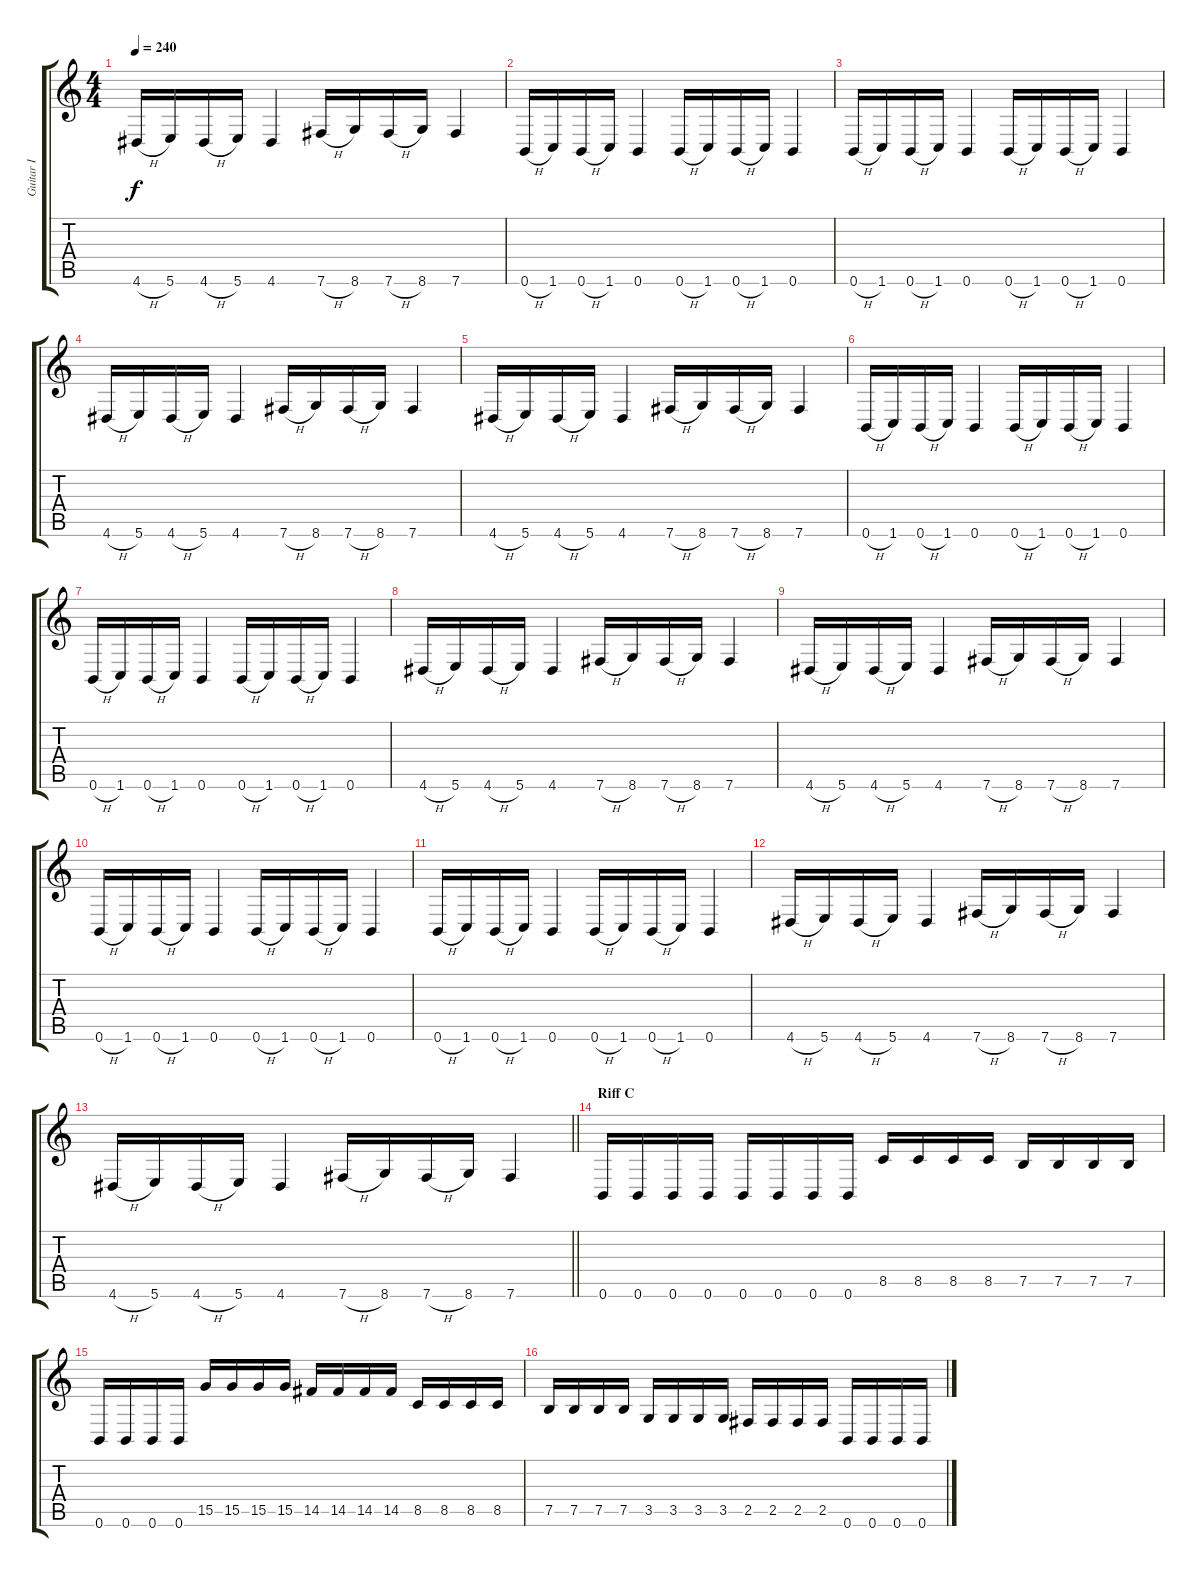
\track ("Guitar I" "Guitar I") {instrument distortionguitar}
\staff {score tabs}
\tuning (B3 Gb3 D3 A2 E2 B1) {hide}
\ts (4 4)
\tempo 240
\clef g2
\ks c
4.6{h}.16{dy f} 5.6.16 4.6{h}.16 5.6.16 4.6.4 7.6{h}.16 8.6.16 7.6{h}.16 8.6.16 7.6.4 |
0.6{h}.16 1.6.16 0.6{h}.16 1.6.16 0.6.4 0.6{h}.16 1.6.16 0.6{h}.16 1.6.16 0.6.4 |
0.6{h}.16 1.6.16 0.6{h}.16 1.6.16 0.6.4 0.6{h}.16 1.6.16 0.6{h}.16 1.6.16 0.6.4 |
4.6{h}.16 5.6.16 4.6{h}.16 5.6.16 4.6.4 7.6{h}.16 8.6.16 7.6{h}.16 8.6.16 7.6.4 |
4.6{h}.16 5.6.16 4.6{h}.16 5.6.16 4.6.4 7.6{h}.16 8.6.16 7.6{h}.16 8.6.16 7.6.4 |
0.6{h}.16 1.6.16 0.6{h}.16 1.6.16 0.6.4 0.6{h}.16 1.6.16 0.6{h}.16 1.6.16 0.6.4 |
0.6{h}.16 1.6.16 0.6{h}.16 1.6.16 0.6.4 0.6{h}.16 1.6.16 0.6{h}.16 1.6.16 0.6.4 |
4.6{h}.16 5.6.16 4.6{h}.16 5.6.16 4.6.4 7.6{h}.16 8.6.16 7.6{h}.16 8.6.16 7.6.4 |
4.6{h}.16 5.6.16 4.6{h}.16 5.6.16 4.6.4 7.6{h}.16 8.6.16 7.6{h}.16 8.6.16 7.6.4 |
0.6{h}.16 1.6.16 0.6{h}.16 1.6.16 0.6.4 0.6{h}.16 1.6.16 0.6{h}.16 1.6.16 0.6.4 |
0.6{h}.16 1.6.16 0.6{h}.16 1.6.16 0.6.4 0.6{h}.16 1.6.16 0.6{h}.16 1.6.16 0.6.4 |
4.6{h}.16 5.6.16 4.6{h}.16 5.6.16 4.6.4 7.6{h}.16 8.6.16 7.6{h}.16 8.6.16 7.6.4 |
\barLineRight lightlight
4.6{h}.16 5.6.16 4.6{h}.16 5.6.16 4.6.4 7.6{h}.16 8.6.16 7.6{h}.16 8.6.16 7.6.4 |
\section ("" "Riff C")
0.6.16 0.6.16 0.6.16 0.6.16 0.6.16 0.6.16 0.6.16 0.6.16 8.5.16 8.5.16 8.5.16 8.5.16 7.5.16 7.5.16 7.5.16 7.5.16 |
0.6.16 0.6.16 0.6.16 0.6.16 15.5.16 15.5.16 15.5.16 15.5.16 14.5.16 14.5.16 14.5.16 14.5.16 8.5.16 8.5.16 8.5.16 8.5.16 |
7.5.16 7.5.16 7.5.16 7.5.16 3.5.16 3.5.16 3.5.16 3.5.16 2.5.16 2.5.16 2.5.16 2.5.16 0.6.16 0.6.16 0.6.16 0.6.16
